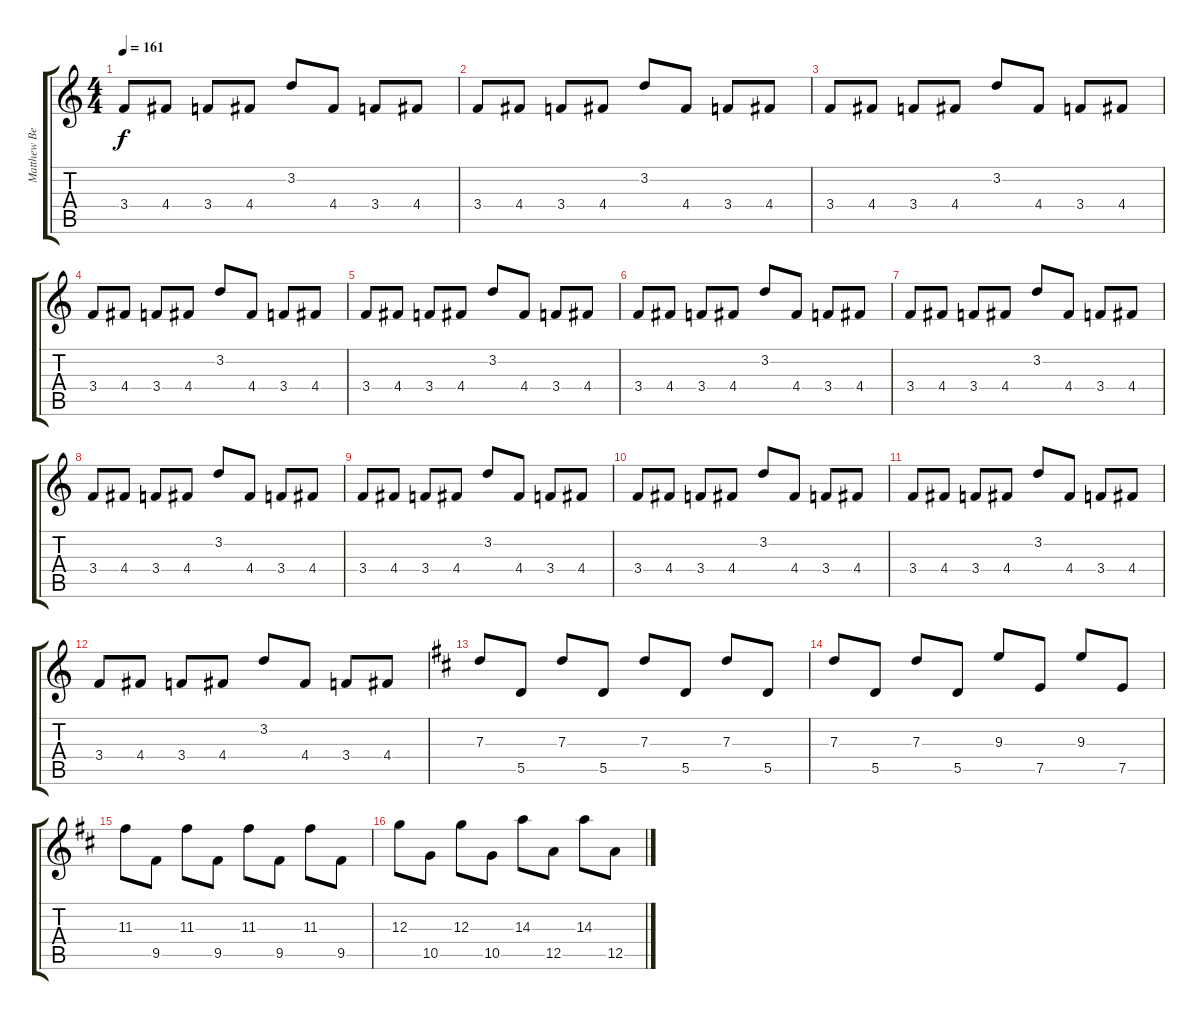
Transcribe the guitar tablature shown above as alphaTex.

\track ("Matthew Bellamy" "Matthew Be") {instrument distortionguitar}
\staff {score tabs}
\tuning (E4 B3 G3 D3 A2 D2) {hide}
\ts (4 4)
\tempo 161
\clef g2
\ks c
3.4.8{dy f instrument distortionguitar} 4.4.8 3.4.8 4.4.8 3.2.8 4.4.8 3.4.8 4.4.8 |
3.4.8 4.4.8 3.4.8 4.4.8 3.2.8 4.4.8 3.4.8 4.4.8 |
3.4.8 4.4.8 3.4.8 4.4.8 3.2.8 4.4.8 3.4.8 4.4.8 |
3.4.8 4.4.8 3.4.8 4.4.8 3.2.8 4.4.8 3.4.8 4.4.8 |
3.4.8 4.4.8 3.4.8 4.4.8 3.2.8 4.4.8 3.4.8 4.4.8 |
3.4.8 4.4.8 3.4.8 4.4.8 3.2.8 4.4.8 3.4.8 4.4.8 |
3.4.8 4.4.8 3.4.8 4.4.8 3.2.8 4.4.8 3.4.8 4.4.8 |
3.4.8 4.4.8 3.4.8 4.4.8 3.2.8 4.4.8 3.4.8 4.4.8 |
3.4.8 4.4.8 3.4.8 4.4.8 3.2.8 4.4.8 3.4.8 4.4.8 |
3.4.8 4.4.8 3.4.8 4.4.8 3.2.8 4.4.8 3.4.8 4.4.8 |
3.4.8 4.4.8 3.4.8 4.4.8 3.2.8 4.4.8 3.4.8 4.4.8 |
3.4.8 4.4.8 3.4.8 4.4.8 3.2.8 4.4.8 3.4.8 4.4.8 |
\ks d
7.3.8 5.5.8 7.3.8 5.5.8 7.3.8 5.5.8 7.3.8 5.5.8 |
7.3.8 5.5.8 7.3.8 5.5.8 9.3.8 7.5.8 9.3.8 7.5.8 |
11.3.8 9.5.8 11.3.8 9.5.8 11.3.8 9.5.8 11.3.8 9.5.8 |
12.3.8 10.5.8 12.3.8 10.5.8 14.3.8 12.5.8 14.3.8 12.5.8
